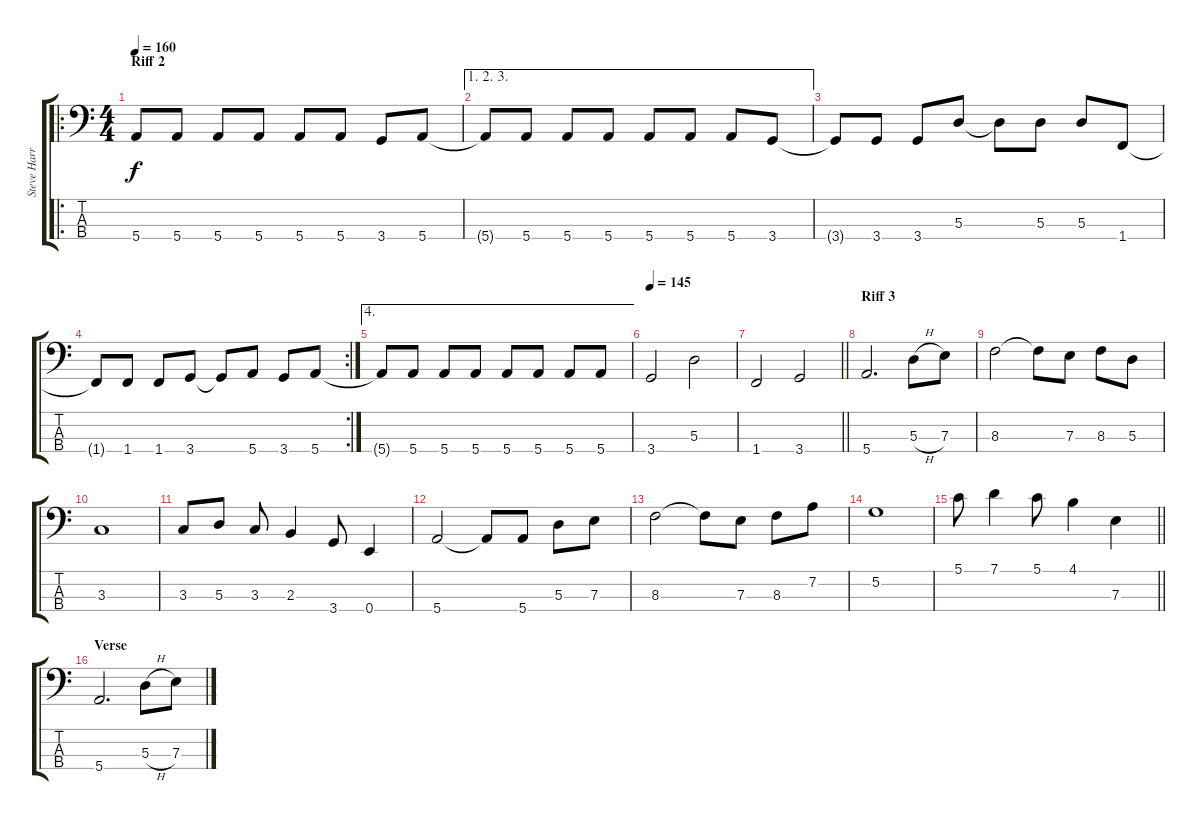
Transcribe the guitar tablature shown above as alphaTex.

\track ("Steve Harris" "Steve Harr") {instrument electricbassfinger}
\staff {score tabs}
\tuning (G2 D2 A1 E1) {hide}
\ro
\ts (4 4)
\section ("" "Riff 2")
\tempo 160
\clef f4
\ks c
5.4{t}.8{dy f} 5.4.8 5.4.8 5.4.8 5.4.8 5.4.8 3.4.8 5.4.8 |
\ae (1 2 3)
5.4{t}.8 5.4.8 5.4.8 5.4.8 5.4.8 5.4.8 5.4.8 3.4.8 |
3.4{t}.8 3.4.8 3.4.8 5.3.8 5.3{t}.8 5.3.8 5.3.8 1.4.8 |
\rc 2
1.4{t}.8 1.4.8 1.4.8 3.4.8 3.4{t}.8 5.4.8 3.4.8 5.4.8 |
\ae 4
5.4{t}.8 5.4.8 5.4.8 5.4.8 5.4.8 5.4.8 5.4.8 5.4.8 |
\tempo 145
3.4.2 5.3.2 |
\barLineRight lightlight
1.4.2 3.4.2 |
\section ("" "Riff 3")
5.4.2{d} 5.3{h}.8 7.3.8 |
8.3.2 8.3{t}.8 7.3.8 8.3.8 5.3.8 |
3.3.1 |
3.3.8 5.3.8 3.3.8 2.3.4 3.4.8 0.4.4 |
5.4.2 5.4{t}.8 5.4.8 5.3.8 7.3.8 |
8.3.2 8.3{t}.8 7.3.8 8.3.8 7.2.8 |
5.2.1 |
\barLineRight lightlight
5.1.8 7.1.4 5.1.8 4.1.4 7.3.4 |
\section ("" "Verse")
5.4.2{d} 5.3{h}.8 7.3.8
